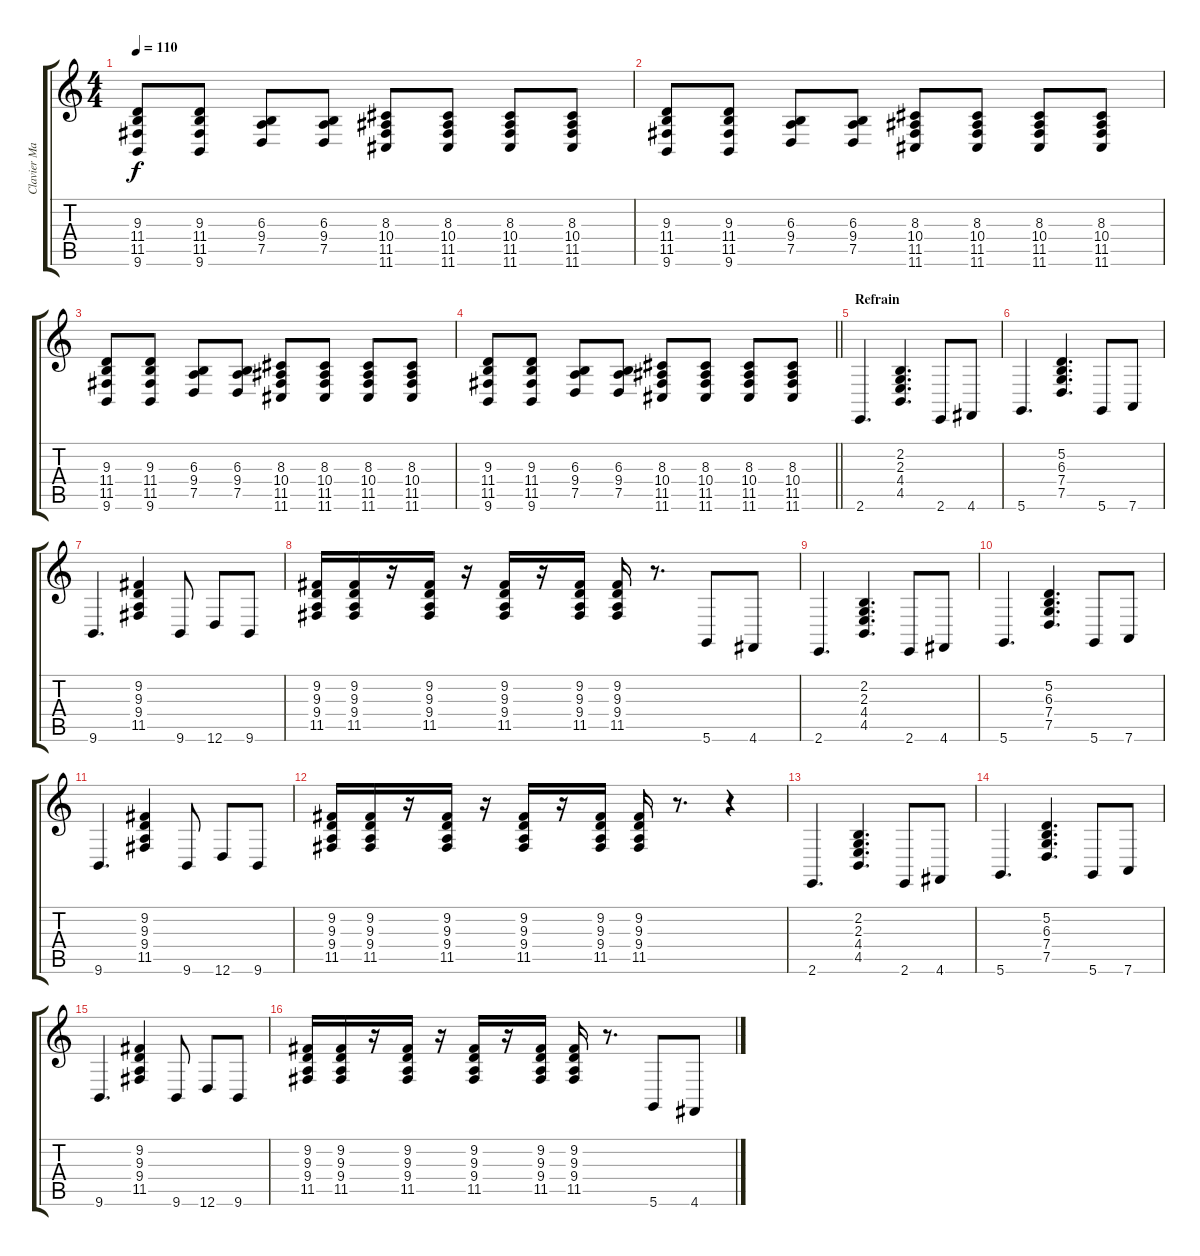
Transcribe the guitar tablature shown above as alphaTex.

\track ("Clavier Main Droite" "Clavier Ma") {instrument acousticgrandpiano}
\staff {score tabs}
\tuning (D4 A3 F3 C3 G2 D2) {hide}
\ts (4 4)
\tempo 110
\clef g2
\ks c
(9.3 11.4 11.5 9.6).8{dy f} (9.3 11.4 11.5 9.6).8 (6.3 9.4 7.5).8 (6.3 9.4 7.5).8 (8.3 10.4 11.5 11.6).8 (8.3 10.4 11.5 11.6).8 (8.3 10.4 11.5 11.6).8 (8.3 10.4 11.5 11.6).8 |
(9.3 11.4 11.5 9.6).8 (9.3 11.4 11.5 9.6).8 (6.3 9.4 7.5).8 (6.3 9.4 7.5).8 (8.3 10.4 11.5 11.6).8 (8.3 10.4 11.5 11.6).8 (8.3 10.4 11.5 11.6).8 (8.3 10.4 11.5 11.6).8 |
(9.3 11.4 11.5 9.6).8 (9.3 11.4 11.5 9.6).8 (6.3 9.4 7.5).8 (6.3 9.4 7.5).8 (8.3 10.4 11.5 11.6).8 (8.3 10.4 11.5 11.6).8 (8.3 10.4 11.5 11.6).8 (8.3 10.4 11.5 11.6).8 |
\barLineRight lightlight
(9.3 11.4 11.5 9.6).8 (9.3 11.4 11.5 9.6).8 (6.3 9.4 7.5).8 (6.3 9.4 7.5).8 (8.3 10.4 11.5 11.6).8 (8.3 10.4 11.5 11.6).8 (8.3 10.4 11.5 11.6).8 (8.3 10.4 11.5 11.6).8 |
\section ("" "Refrain")
2.6.4{d} (2.2 2.3 4.4 4.5).4{d} 2.6.8 4.6.8 |
5.6.4{d} (5.2 6.3 7.4 7.5).4{d} 5.6.8 7.6.8 |
9.6.4{d} (9.2 9.3 9.4 11.5).4 9.6.8 12.6.8 9.6.8 |
(9.2 9.3 9.4 11.5).16 (9.2 9.3 9.4 11.5).16 r.16 (9.2 9.3 9.4 11.5).16 r.16 (9.2 9.3 9.4 11.5).16 r.16 (9.2 9.3 9.4 11.5).16 (9.2 9.3 9.4 11.5).16 r.8{d} 5.6.8 4.6.8 |
2.6.4{d} (2.2 2.3 4.4 4.5).4{d} 2.6.8 4.6.8 |
5.6.4{d} (5.2 6.3 7.4 7.5).4{d} 5.6.8 7.6.8 |
9.6.4{d} (9.2 9.3 9.4 11.5).4 9.6.8 12.6.8 9.6.8 |
(9.2 9.3 9.4 11.5).16 (9.2 9.3 9.4 11.5).16 r.16 (9.2 9.3 9.4 11.5).16 r.16 (9.2 9.3 9.4 11.5).16 r.16 (9.2 9.3 9.4 11.5).16 (9.2 9.3 9.4 11.5).16 r.8{d} r.4 |
2.6.4{d} (2.2 2.3 4.4 4.5).4{d} 2.6.8 4.6.8 |
5.6.4{d} (5.2 6.3 7.4 7.5).4{d} 5.6.8 7.6.8 |
9.6.4{d} (9.2 9.3 9.4 11.5).4 9.6.8 12.6.8 9.6.8 |
(9.2 9.3 9.4 11.5).16 (9.2 9.3 9.4 11.5).16 r.16 (9.2 9.3 9.4 11.5).16 r.16 (9.2 9.3 9.4 11.5).16 r.16 (9.2 9.3 9.4 11.5).16 (9.2 9.3 9.4 11.5).16 r.8{d} 5.6.8 4.6.8
